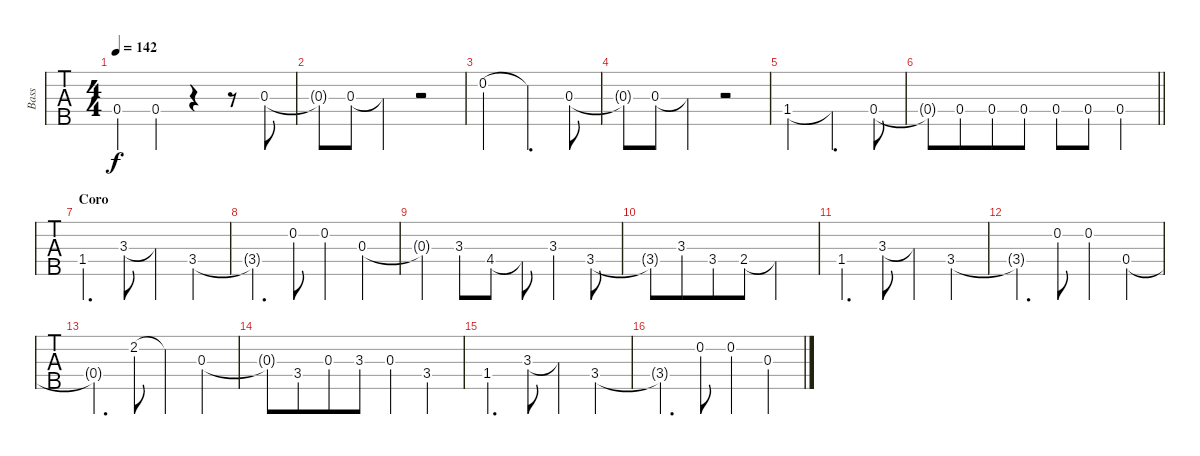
\track ("Bass" "Bass") {instrument electricbassfinger}
\staff {tabs}
\tuning (G2 D2 A1 E1 B0) {hide}
\ts (4 4)
\tempo 142
\clef f4
\ks c
0.4.4{dy f} 0.4.4 r.4 r.8 0.3.8 |
0.3{t}.8 0.3.8 0.3{t}.4 r.2 |
0.2.2{beam Down} 0.2{t}.4{d beam Down} 0.3.8 |
0.3{t}.8 0.3.8 0.3{t}.4 r.2 |
1.4.2 1.4{t}.4{d} 0.4.8 |
\barLineRight lightlight
0.4{t}.8 0.4.8{beam merge} 0.4.8 0.4.8 0.4.8 0.4.8 0.4.4 |
\section ("" "Coro")
1.4.4{d} 3.3.8 3.3{t}.4 3.4.4 |
3.4{t}.4{d} 0.2.8{beam Down} 0.2.4{beam Down} 0.3.4 |
0.3{t}.4 3.3.8 4.4.8 4.4{t}.8 3.3.4 3.4.8 |
3.4{t}.8 3.3.8{beam merge} 3.4.8 2.4.8 2.4{t}.2 |
1.4.4{d} 3.3.8 3.3{t}.4 3.4.4 |
3.4{t}.4{d} 0.2.8{beam Down} 0.2.4{beam Down} 0.4.4 |
0.4{t}.4{d} 2.2.8 2.2{t}.4 0.3.4 |
0.3{t}.8 3.4.8{beam merge} 0.3.8 3.3.8 0.3.4 3.4.4 |
1.4.4{d} 3.3.8 3.3{t}.4 3.4.4 |
3.4{t}.4{d} 0.2.8{beam Down} 0.2.4{beam Down} 0.3.4
